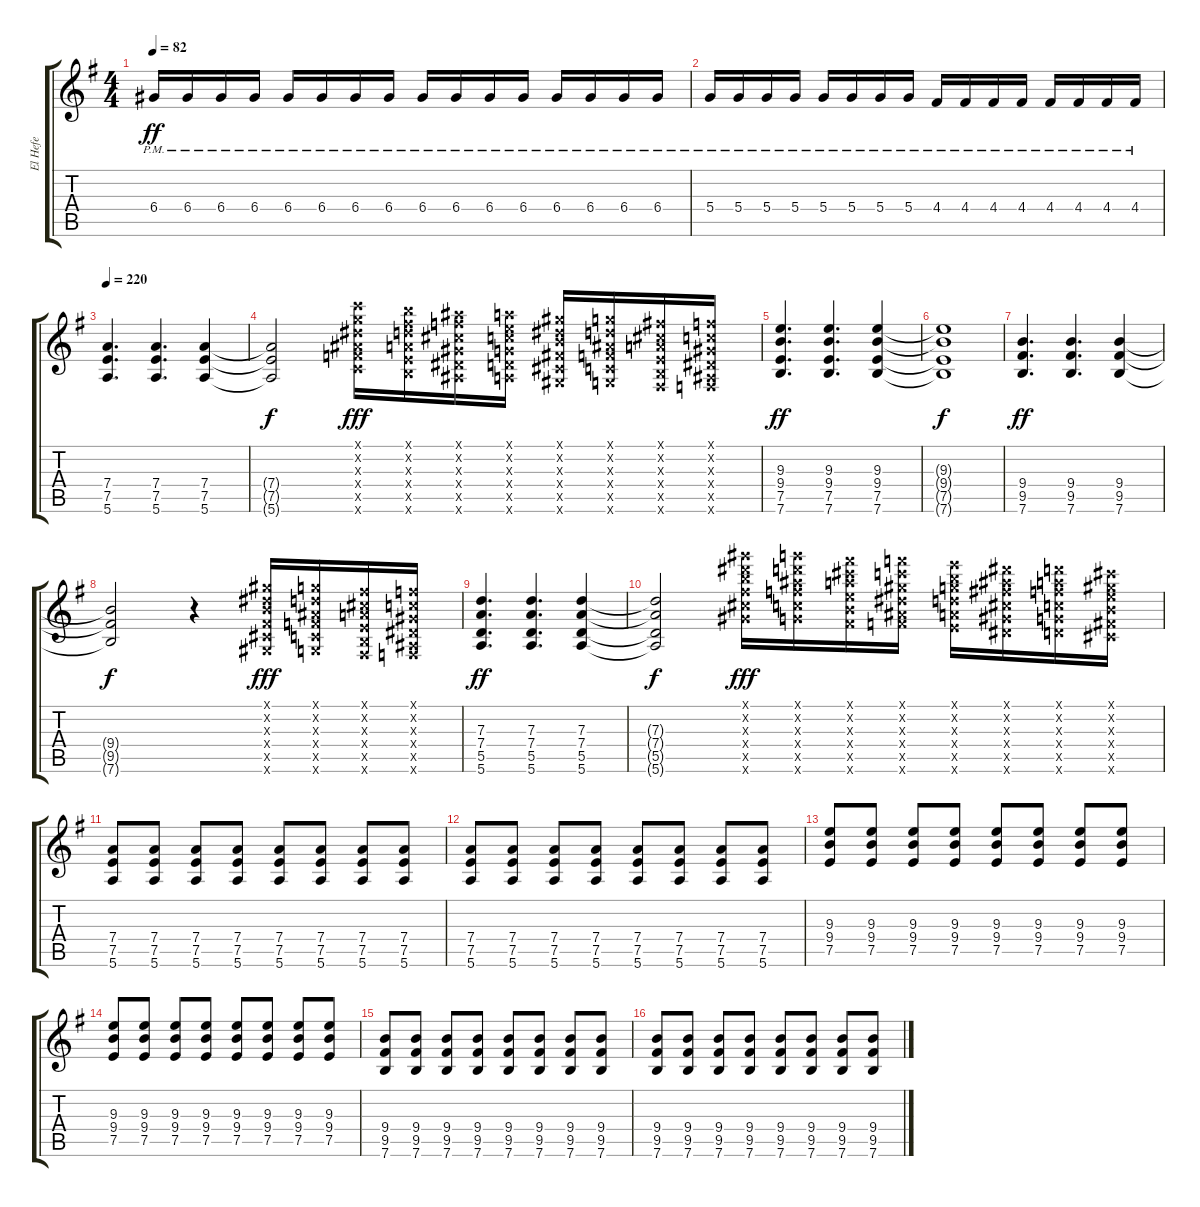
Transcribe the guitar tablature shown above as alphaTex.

\track ("El Hefe" "El Hefe") {instrument overdrivenguitar}
\staff {score tabs}
\tuning (E4 B3 G3 D3 A2 E2) {hide}
\ts (4 4)
\tempo 82
\clef g2
\ks eminor
6.4{pm}.16{dy ff} 6.4{pm}.16 6.4{pm}.16 6.4{pm}.16 6.4{pm}.16 6.4{pm}.16 6.4{pm}.16 6.4{pm}.16 6.4{pm}.16 6.4{pm}.16 6.4{pm}.16 6.4{pm}.16 6.4{pm}.16 6.4{pm}.16 6.4{pm}.16 6.4{pm}.16 |
5.4{pm}.16 5.4{pm}.16 5.4{pm}.16 5.4{pm}.16 5.4{pm}.16 5.4{pm}.16 5.4{pm}.16 5.4{pm}.16 4.4{pm}.16 4.4{pm}.16 4.4{pm}.16 4.4{pm}.16 4.4{pm}.16 4.4{pm}.16 4.4{pm}.16 4.4{pm}.16 |
\tempo 220
(7.4 7.5 5.6).4{d} (7.4 7.5 5.6).4{d} (7.4 7.5 5.6).4 |
(7.4{t} 7.5{t} 5.6{t}).2{dy f} (8.1{x} 8.2{x} 8.3{x} 8.4{x} 8.5{x} 8.6{x}).16{dy fff} (7.1{x} 7.2{x} 7.3{x} 7.4{x} 7.5{x} 7.6{x}).16 (6.1{x} 6.2{x} 6.3{x} 6.4{x} 6.5{x} 6.6{x}).16 (5.1{x} 5.2{x} 5.3{x} 5.4{x} 5.5{x} 5.6{x}).16 (4.1{x} 4.2{x} 4.3{x} 4.4{x} 4.5{x} 4.6{x}).16 (3.1{x} 3.2{x} 3.3{x} 3.4{x} 3.5{x} 3.6{x}).16 (2.1{x} 2.2{x} 2.3{x} 2.4{x} 2.5{x} 2.6{x}).16 (1.1{x} 1.2{x} 1.3{x} 1.4{x} 1.5{x} 1.6{x}).16 |
(9.3 9.4 7.5 7.6).4{d dy ff} (9.3 9.4 7.5 7.6).4{d} (9.3 9.4 7.5 7.6).4 |
(9.3{t} 9.4{t} 7.5{t} 7.6{t}).1{dy f} |
(9.4 9.5 7.6).4{d dy ff} (9.4 9.5 7.6).4{d} (9.4 9.5 7.6).4 |
(9.4{t} 9.5{t} 7.6{t}).2{dy f} r.4 (4.1{x} 4.2{x} 4.3{x} 4.4{x} 4.5{x} 4.6{x}).16{dy fff} (3.1{x} 3.2{x} 3.3{x} 3.4{x} 3.5{x} 3.6{x}).16 (2.1{x} 2.2{x} 2.3{x} 2.4{x} 2.5{x} 2.6{x}).16 (1.1{x} 1.2{x} 1.3{x} 1.4{x} 1.5{x} 1.6{x}).16 |
(7.3 7.4 5.5 5.6).4{d dy ff} (7.3 7.4 5.5 5.6).4{d} (7.3 7.4 5.5 5.6).4 |
(7.3{t} 7.4{t} 5.5{t} 5.6{t}).2{dy f} (16.1{x} 16.2{x} 16.3{x} 16.4{x} 16.5{x} 16.6{x}).16{dy fff} (15.1{x} 15.2{x} 15.3{x} 15.4{x} 15.5{x} 15.6{x}).16 (14.1{x} 14.2{x} 14.3{x} 14.4{x} 14.5{x} 14.6{x}).16 (13.1{x} 13.2{x} 13.3{x} 13.4{x} 13.5{x} 13.6{x}).16 (12.1{x} 12.2{x} 12.3{x} 12.4{x} 12.5{x} 12.6{x}).16 (11.1{x} 11.2{x} 11.3{x} 11.4{x} 11.5{x} 11.6{x}).16 (10.1{x} 10.2{x} 10.3{x} 10.4{x} 10.5{x} 10.6{x}).16 (9.1{x} 9.2{x} 9.3{x} 9.4{x} 9.5{x} 9.6{x}).16 |
(7.4 7.5 5.6).8 (7.4 7.5 5.6).8 (7.4 7.5 5.6).8 (7.4 7.5 5.6).8 (7.4 7.5 5.6).8 (7.4 7.5 5.6).8 (7.4 7.5 5.6).8 (7.4 7.5 5.6).8 |
(7.4 7.5 5.6).8 (7.4 7.5 5.6).8 (7.4 7.5 5.6).8 (7.4 7.5 5.6).8 (7.4 7.5 5.6).8 (7.4 7.5 5.6).8 (7.4 7.5 5.6).8 (7.4 7.5 5.6).8 |
(9.3 9.4 7.5).8 (9.3 9.4 7.5).8 (9.3 9.4 7.5).8 (9.3 9.4 7.5).8 (9.3 9.4 7.5).8 (9.3 9.4 7.5).8 (9.3 9.4 7.5).8 (9.3 9.4 7.5).8 |
(9.3 9.4 7.5).8 (9.3 9.4 7.5).8 (9.3 9.4 7.5).8 (9.3 9.4 7.5).8 (9.3 9.4 7.5).8 (9.3 9.4 7.5).8 (9.3 9.4 7.5).8 (9.3 9.4 7.5).8 |
(9.4 9.5 7.6).8 (9.4 9.5 7.6).8 (9.4 9.5 7.6).8 (9.4 9.5 7.6).8 (9.4 9.5 7.6).8 (9.4 9.5 7.6).8 (9.4 9.5 7.6).8 (9.4 9.5 7.6).8 |
(9.4 9.5 7.6).8 (9.4 9.5 7.6).8 (9.4 9.5 7.6).8 (9.4 9.5 7.6).8 (9.4 9.5 7.6).8 (9.4 9.5 7.6).8 (9.4 9.5 7.6).8 (9.4 9.5 7.6).8
